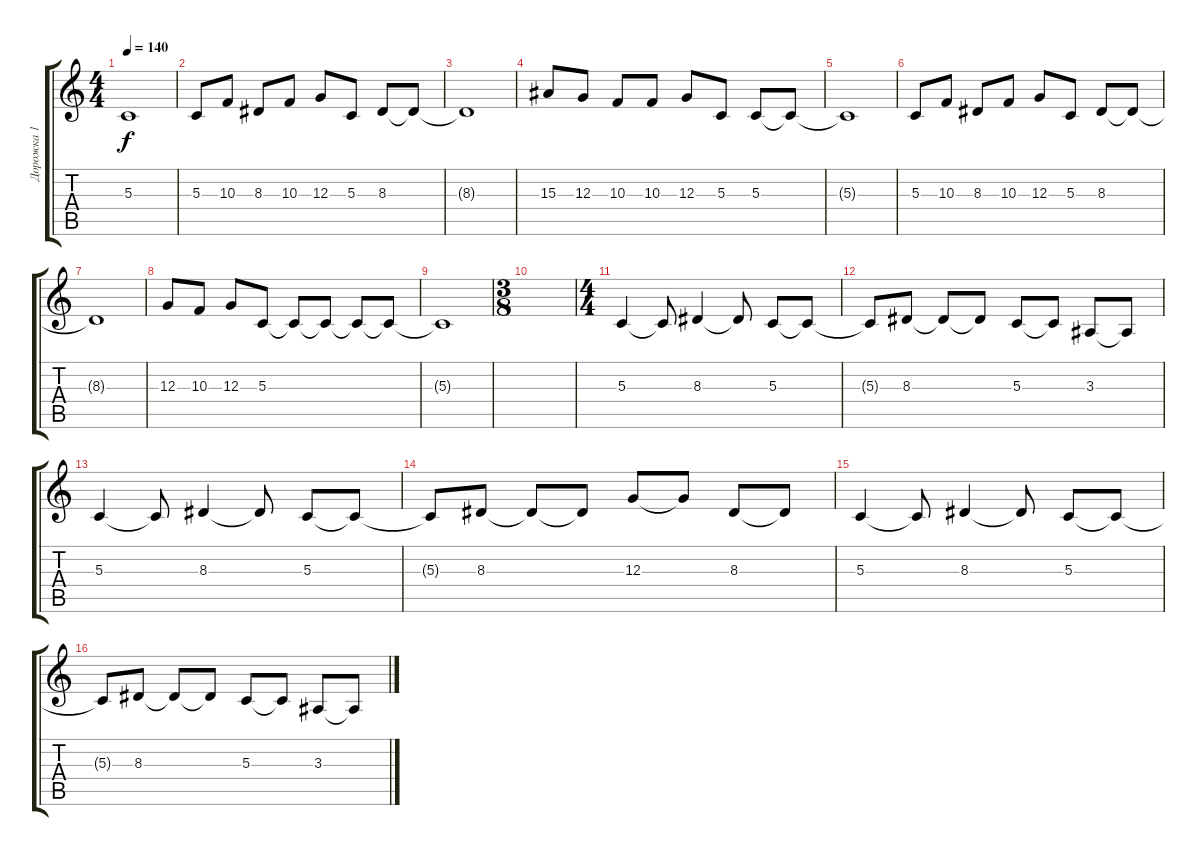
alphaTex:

\track ("Дорожка 1" "Дорожка 1") {instrument electricgrandpiano}
\staff {score tabs}
\tuning (E4 B3 G3 D3 A2 E2) {hide}
\ts (4 4)
\tempo 140
\clef g2
\ks c
5.3{t}.1{dy f} |
5.3.8 10.3.8 8.3.8 10.3.8 12.3.8 5.3.8 8.3.8 8.3{t}.8 |
8.3{t}.1 |
15.3.8 12.3.8 10.3.8 10.3.8 12.3.8 5.3.8 5.3.8 5.3{t}.8 |
5.3{t}.1 |
5.3.8 10.3.8 8.3.8 10.3.8 12.3.8 5.3.8 8.3.8 8.3{t}.8 |
8.3{t}.1 |
12.3.8 10.3.8 12.3.8 5.3.8 5.3{t}.8 5.3{t}.8 5.3{t}.8 5.3{t}.8 |
5.3{t}.1 |
\ts (3 8)
|
\ts (4 4)
5.3.4 5.3{t}.8 8.3.4 8.3{t}.8 5.3.8 5.3{t}.8 |
5.3{t}.8 8.3.8 8.3{t}.8 8.3{t}.8 5.3.8 5.3{t}.8 3.3.8 3.3{t}.8 |
5.3.4 5.3{t}.8 8.3.4 8.3{t}.8 5.3.8 5.3{t}.8 |
5.3{t}.8 8.3.8 8.3{t}.8 8.3{t}.8 12.3.8 12.3{t}.8 8.3.8 8.3{t}.8 |
5.3.4 5.3{t}.8 8.3.4 8.3{t}.8 5.3.8 5.3{t}.8 |
5.3{t}.8 8.3.8 8.3{t}.8 8.3{t}.8 5.3.8 5.3{t}.8 3.3.8 3.3{t}.8
